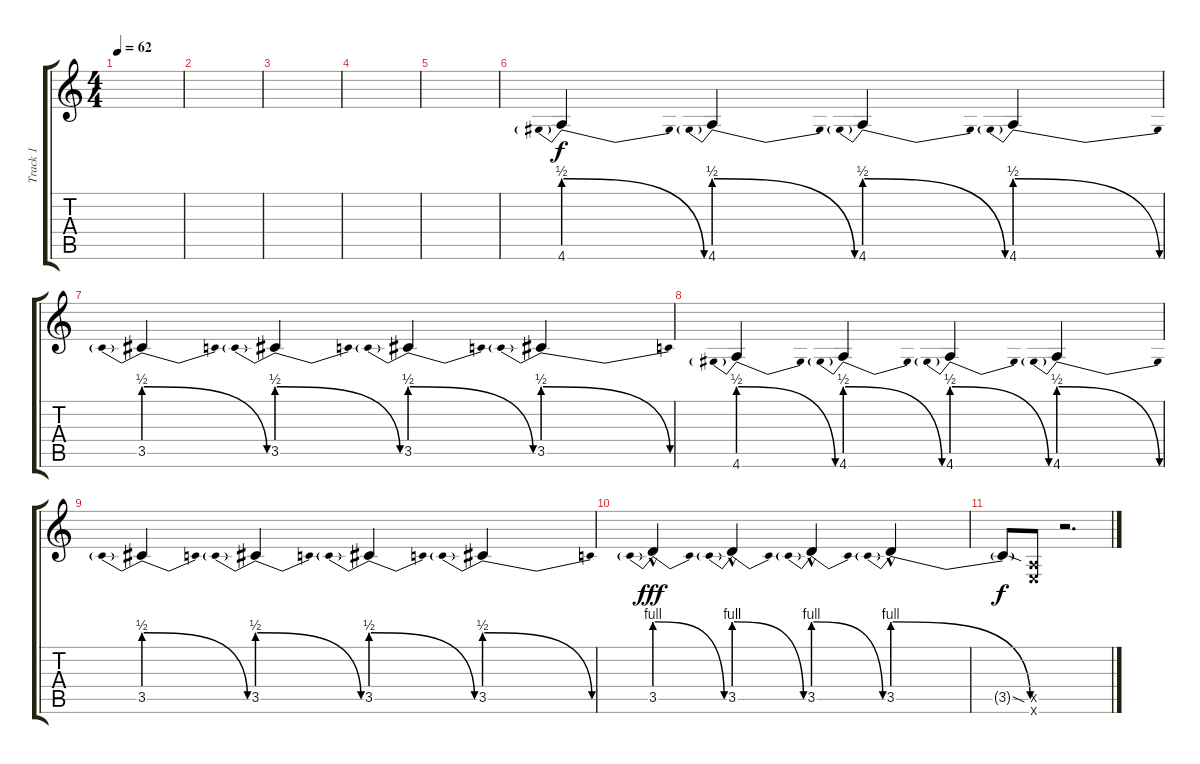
\track ("Track 1" "Track 1") {instrument overdrivenguitar}
\staff {score tabs}
\tuning (E4 B3 G3 D3 A2 E2) {hide}
\ts (4 4)
\tempo 62
\clef g2
\ks c
|
|
|
|
|
4.6{be (prebendrelease 0 2 60 0)}.4 4.6{be (prebendrelease 0 2 60 0)}.4 4.6{be (prebendrelease 0 2 60 0)}.4 4.6{be (prebendrelease 0 2 60 0)}.4 |
3.5{be (prebendrelease 0 2 60 0)}.4 3.5{be (prebendrelease 0 2 60 0)}.4 3.5{be (prebendrelease 0 2 60 0)}.4 3.5{be (prebendrelease 0 2 60 0)}.4 |
4.6{be (prebendrelease 0 2 60 0)}.4 4.6{be (prebendrelease 0 2 60 0)}.4 4.6{be (prebendrelease 0 2 60 0)}.4 4.6{be (prebendrelease 0 2 60 0)}.4 |
3.5{be (prebendrelease 0 2 60 0)}.4 3.5{be (prebendrelease 0 2 60 0)}.4 3.5{be (prebendrelease 0 2 60 0)}.4 3.5{be (prebendrelease 0 2 60 0)}.4 |
3.5{be (prebendrelease 0 4 60 0) hac}.4{dy fff} 3.5{be (prebendrelease 0 4 60 0) hac}.4 3.5{be (prebendrelease 0 4 60 0) hac}.4 3.5{be (prebendrelease 0 4 60 0) hac}.4 |
3.5{sod t}.8{dy f} (0.5{x} 0.6{x}).8 r.2{d}
